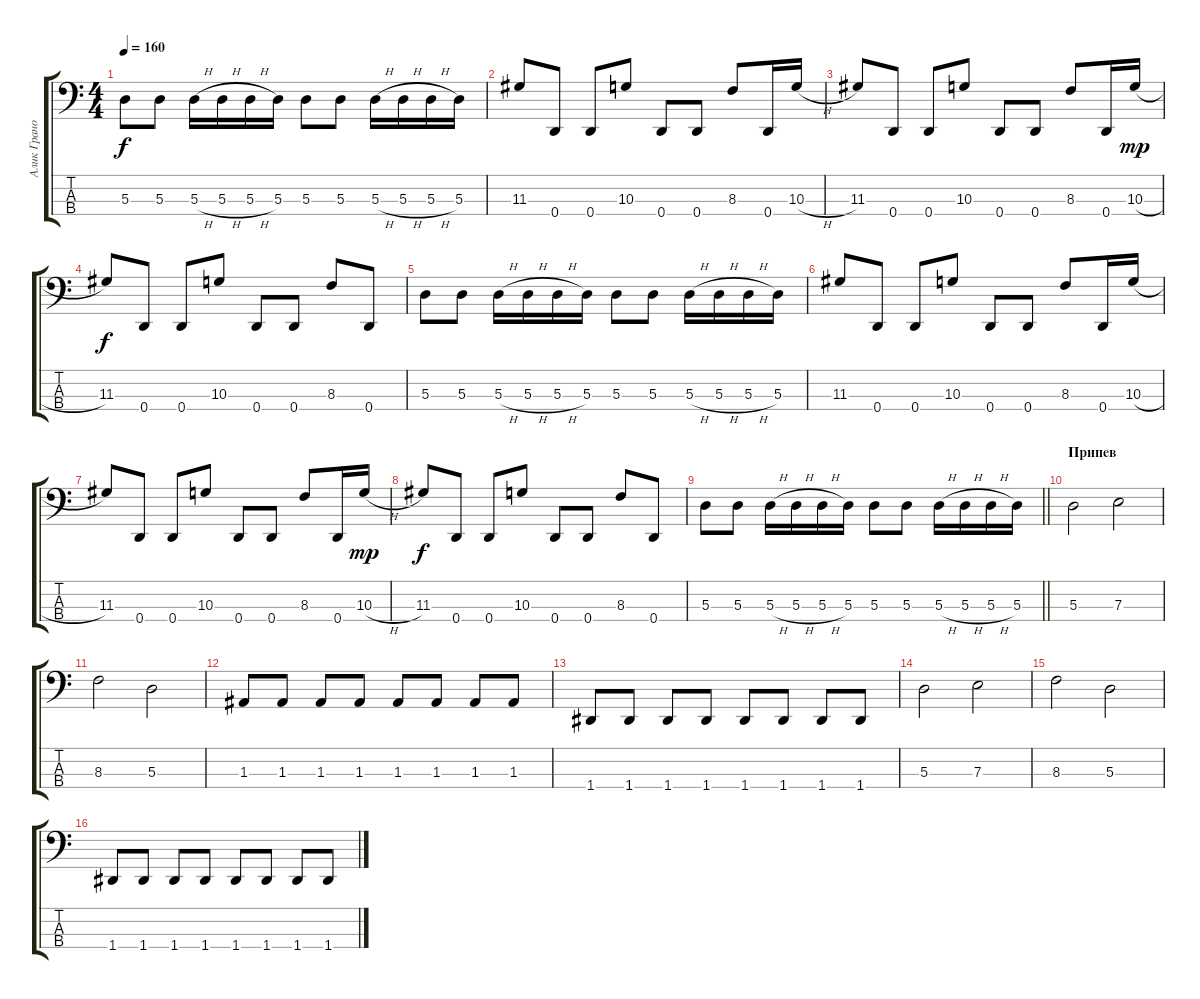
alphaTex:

\track ("Алик Грановский" "Алик Грано") {instrument electricbassfinger}
\staff {score tabs}
\tuning (G2 D2 A1 D1) {hide}
\ts (4 4)
\tempo 160
\clef f4
\ks c
5.3.8{dy f} 5.3.8 5.3{h}.16 5.3{h}.16 5.3{h}.16 5.3.16 5.3.8 5.3.8 5.3{h}.16 5.3{h}.16 5.3{h}.16 5.3.16 |
11.3.8 0.4.8 0.4.8 10.3.8 0.4.8 0.4.8 8.3.8 0.4.16 10.3{h}.16 |
11.3.8 0.4.8 0.4.8 10.3.8 0.4.8 0.4.8 8.3.8 0.4.16 10.3{h}.16{dy mp} |
11.3.8{dy f} 0.4.8 0.4.8 10.3.8 0.4.8 0.4.8 8.3.8 0.4.8 |
5.3.8 5.3.8 5.3{h}.16 5.3{h}.16 5.3{h}.16 5.3.16 5.3.8 5.3.8 5.3{h}.16 5.3{h}.16 5.3{h}.16 5.3.16 |
11.3.8 0.4.8 0.4.8 10.3.8 0.4.8 0.4.8 8.3.8 0.4.16 10.3{h}.16 |
11.3.8 0.4.8 0.4.8 10.3.8 0.4.8 0.4.8 8.3.8 0.4.16 10.3{h}.16{dy mp} |
11.3.8{dy f} 0.4.8 0.4.8 10.3.8 0.4.8 0.4.8 8.3.8 0.4.8 |
\barLineRight lightlight
5.3.8 5.3.8 5.3{h}.16 5.3{h}.16 5.3{h}.16 5.3.16 5.3.8 5.3.8 5.3{h}.16 5.3{h}.16 5.3{h}.16 5.3.16 |
\section ("" "Припев ")
5.3.2 7.3.2 |
8.3.2 5.3.2 |
1.3.8 1.3.8 1.3.8 1.3.8 1.3.8 1.3.8 1.3.8 1.3.8 |
1.4.8 1.4.8 1.4.8 1.4.8 1.4.8 1.4.8 1.4.8 1.4.8 |
5.3.2 7.3.2 |
8.3.2 5.3.2 |
1.4.8 1.4.8 1.4.8 1.4.8 1.4.8 1.4.8 1.4.8 1.4.8
